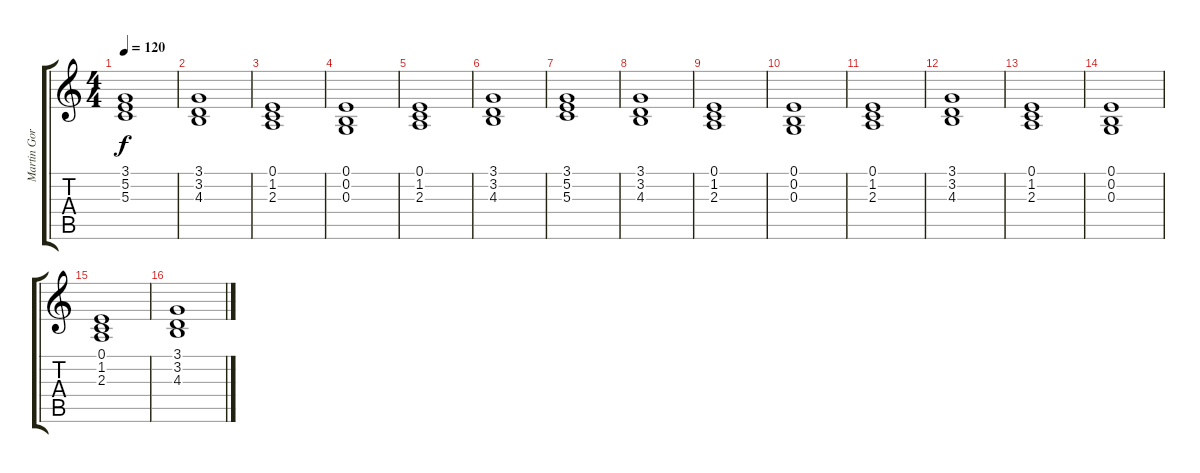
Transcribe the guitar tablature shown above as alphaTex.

\track ("Martin Gore - Synth II" "Martin Gor") {instrument fx4atmosphere}
\staff {score tabs}
\tuning (E4 B3 G3 D3 A2 E2) {hide}
\ts (4 4)
\tempo 120
\clef g2
\ks c
(3.1 5.2 5.3).1{dy f} |
(3.1 3.2 4.3).1 |
(0.1 1.2 2.3).1 |
(0.1 0.2 0.3).1 |
(0.1 1.2 2.3).1 |
(3.1 3.2 4.3).1 |
(3.1 5.2 5.3).1 |
(3.1 3.2 4.3).1 |
(0.1 1.2 2.3).1 |
(0.1 0.2 0.3).1 |
(0.1 1.2 2.3).1 |
(3.1 3.2 4.3).1 |
(0.1 1.2 2.3).1 |
(0.1 0.2 0.3).1 |
(0.1 1.2 2.3).1 |
(3.1 3.2 4.3).1
